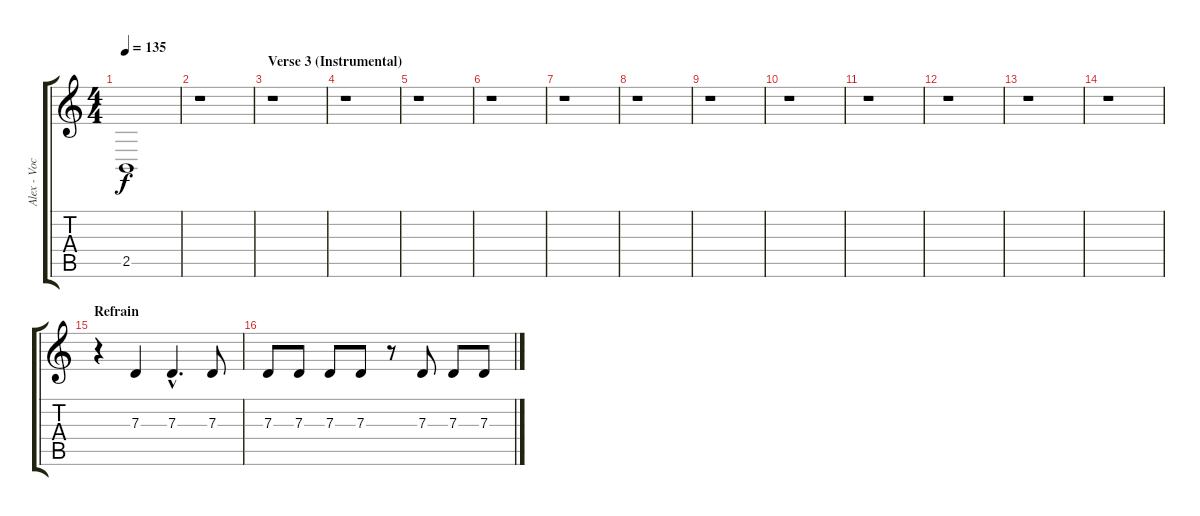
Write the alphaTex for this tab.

\track ("Alex - Vocals" "Alex - Voc") {instrument electricpiano1}
\staff {score tabs}
\tuning (E4 B3 G3 D3 A2 E2) {hide}
\ts (4 4)
\tempo 135
\clef g2
\ks c
2.5.1{dy f} |
r.1 |
\section ("" "Verse 3 (Instrumental)")
r.1 |
r.1 |
r.1 |
r.1 |
r.1 |
r.1 |
r.1 |
r.1 |
r.1 |
r.1 |
r.1 |
r.1 |
\section ("" "Refrain")
r.4 7.3.4 7.3{hac}.4{d} 7.3.8 |
7.3.8 7.3.8 7.3.8 7.3.8 r.8 7.3.8 7.3.8 7.3.8
